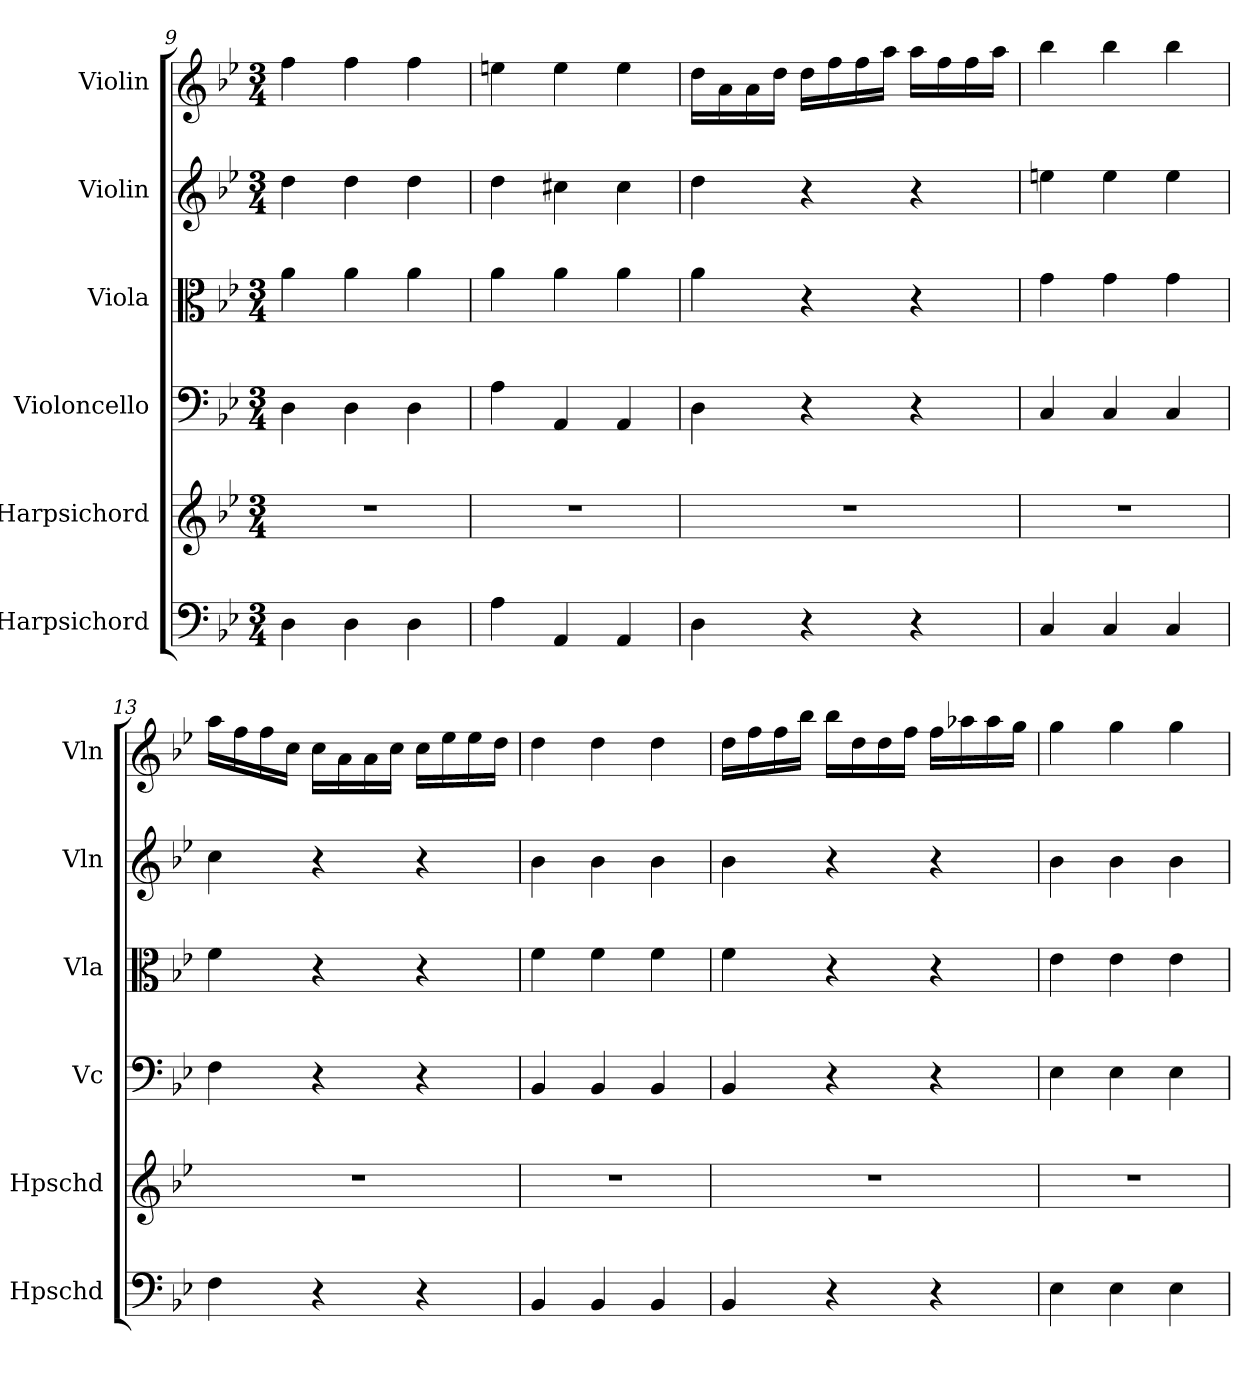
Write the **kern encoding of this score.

**kern	**kern	**kern	**kern	**kern	**kern
*part6	*part5	*part4	*part3	*part2	*part1
*staff6	*staff5	*staff4	*staff3	*staff2	*staff1
*I"Harpsichord	*I"Harpsichord	*I"Violoncello	*I"Viola	*I"Violin	*I"Violin
*I'Hpschd	*I'Hpschd	*I'Vc	*I'Vla	*I'Vln	*I'Vln
*clefF4	*clefG2	*clefF4	*clefC3	*clefG2	*clefG2
*k[b-e-]	*k[b-e-]	*k[b-e-]	*k[b-e-]	*k[b-e-]	*k[b-e-]
*M3/4	*M3/4	*M3/4	*M3/4	*M3/4	*M3/4
=9	=9	=9	=9	=9	=9
4D\	2.r	4D\	4a\	4dd\	4ff\
4D\	.	4D\	4a\	4dd\	4ff\
4D\	.	4D\	4a\	4dd\	4ff\
=10	=10	=10	=10	=10	=10
4A\	2.r	4A\	4a\	4dd\	4een\
4AA/	.	4AA/	4a\	4cc#X\	4ee\
4AA/	.	4AA/	4a\	4cc#\	4ee\
=11	=11	=11	=11	=11	=11
4D\	2.r	4D\	4a\	4dd\	16dd\LL
.	.	.	.	.	16a\
.	.	.	.	.	16a\
.	.	.	.	.	16dd\JJ
4r	.	4r	4r	4r	16dd\LL
.	.	.	.	.	16ff\
.	.	.	.	.	16ff\
.	.	.	.	.	16aa\JJ
4r	.	4r	4r	4r	16aa\LL
.	.	.	.	.	16ff\
.	.	.	.	.	16ff\
.	.	.	.	.	16aa\JJ
=12	=12	=12	=12	=12	=12
4C/	2.r	4C/	4g\	4een\	4bb-\
4C/	.	4C/	4g\	4ee\	4bb-\
4C/	.	4C/	4g\	4ee\	4bb-\
=13	=13	=13	=13	=13	=13
4F\	2.r	4F\	4f\	4cc\	16aa\LL
.	.	.	.	.	16ff\
.	.	.	.	.	16ff\
.	.	.	.	.	16cc\JJ
4r	.	4r	4r	4r	16cc\LL
.	.	.	.	.	16a\
.	.	.	.	.	16a\
.	.	.	.	.	16cc\JJ
4r	.	4r	4r	4r	16cc\LL
.	.	.	.	.	16ee-\
.	.	.	.	.	16ee-\
.	.	.	.	.	16dd\JJ
=14	=14	=14	=14	=14	=14
4BB-/	2.r	4BB-/	4f\	4b-\	4dd\
4BB-/	.	4BB-/	4f\	4b-\	4dd\
4BB-/	.	4BB-/	4f\	4b-\	4dd\
=15	=15	=15	=15	=15	=15
4BB-/	2.r	4BB-/	4f\	4b-\	16dd\LL
.	.	.	.	.	16ff\
.	.	.	.	.	16ff\
.	.	.	.	.	16bb-\JJ
4r	.	4r	4r	4r	16bb-\LL
.	.	.	.	.	16dd\
.	.	.	.	.	16dd\
.	.	.	.	.	16ff\JJ
4r	.	4r	4r	4r	16ff\LL
.	.	.	.	.	16aa-X\
.	.	.	.	.	16aa-\
.	.	.	.	.	16gg\JJ
=16	=16	=16	=16	=16	=16
4E-\	2.r	4E-\	4e-\	4b-\	4gg\
4E-\	.	4E-\	4e-\	4b-\	4gg\
4E-\	.	4E-\	4e-\	4b-\	4gg\
=	=	=	=	=	=
*-	*-	*-	*-	*-	*-
